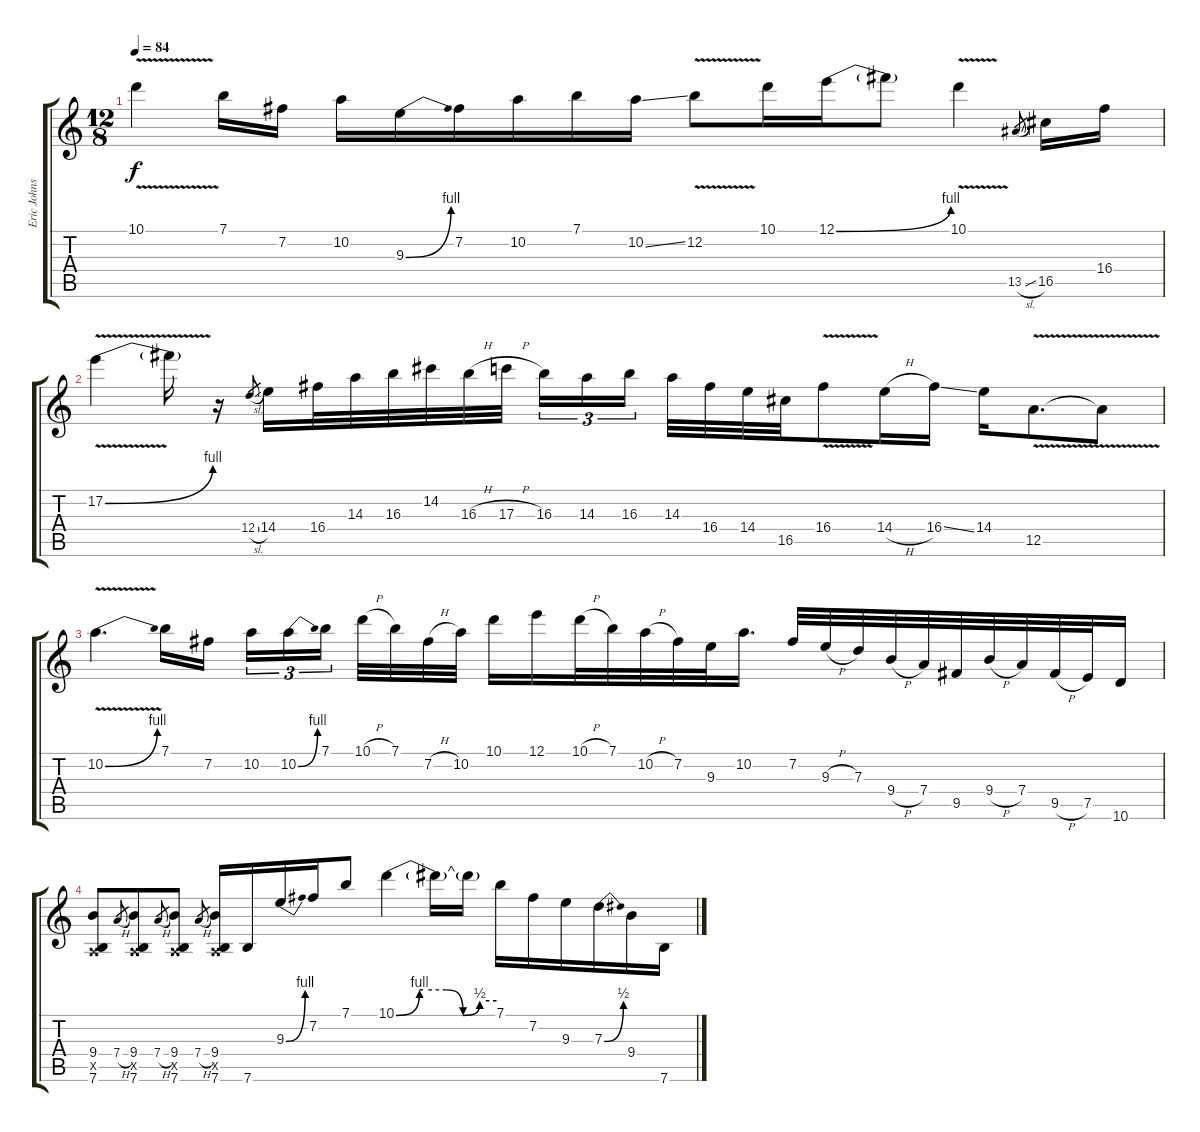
\track ("Eric Johnson" "Eric Johns") {instrument overdrivenguitar}
\staff {score tabs}
\tuning (E4 B3 G3 D3 A2 E2) {hide}
\ts (12 8)
\tempo 84
\clef g2
\ks c
10.1{v}.4{dy f} 7.1.16 7.2.16 10.2.16 9.3{be (bend 0 0 60 4)}.16 7.2.16 10.2.16 7.1.16 10.2{ss}.16 12.2{v}.8 10.1.16 12.1{be (bend 0 0 60 4)}.16 12.1{t}.8 10.1{v}.4 13.5{sl}.8{gr} 16.5.16 16.4.16 |
17.2{be (bend 0 0 60 4) v}.4 17.2{t}.16 r.16 12.4{sl}.8{gr} 14.4.16 16.4.32 14.3.32 16.3.32 14.2.32 16.3{h}.32 17.3{h}.32{beam splitsecondary} 16.3.16{tu (3 2)} 14.3.16{tu (3 2)} 16.3.16{tu (3 2)} 14.3.32 16.4.32 14.4.32 16.5.32 16.4{v}.8 14.4{h}.16 16.4{ss}.16 14.4.16 12.5{v}.8{d} 12.5{t}.8 |
10.2{be (bend 0 0 60 4) v}.4{d} 7.1.16 7.2.16{beam splitsecondary} 10.2.16{tu (3 2)} 10.2{be (bend 0 0 60 4)}.16{tu (3 2)} 7.1.16{tu (3 2) beam splitsecondary} 10.1{h}.32 7.1.32 7.2{h}.32 10.2.32 10.1.16 12.1.16 10.1{h}.32 7.1.32 10.2{h}.32 7.2.32 9.3.32 10.2.16{d} 7.2.32 9.3{h}.32 7.3.32 9.4{h}.32 7.4.32 9.5.32 9.4{h}.32 7.4.32 9.5{h}.32 7.5.32 10.6.16 |
(9.4 0.5{x} 7.6).8 7.4{h}.8{gr} (9.4 0.5{x} 7.6).8 7.4{h}.8{gr} (9.4 0.5{x} 7.6).8 7.4{h}.8{gr} (9.4 0.5{x} 7.6).16 7.6.16 9.3{be (bend 0 0 60 4)}.16 7.2.16 7.1.8 10.1{be (custom 0 0 14 4 16 4 30 4 40 0 50 2 60 2)}.4 10.1{t}.16 10.1{t}.16 7.1.16 7.2.16 9.3.16 7.3{be (bend 0 0 60 2)}.16 9.4.16 7.6.16
